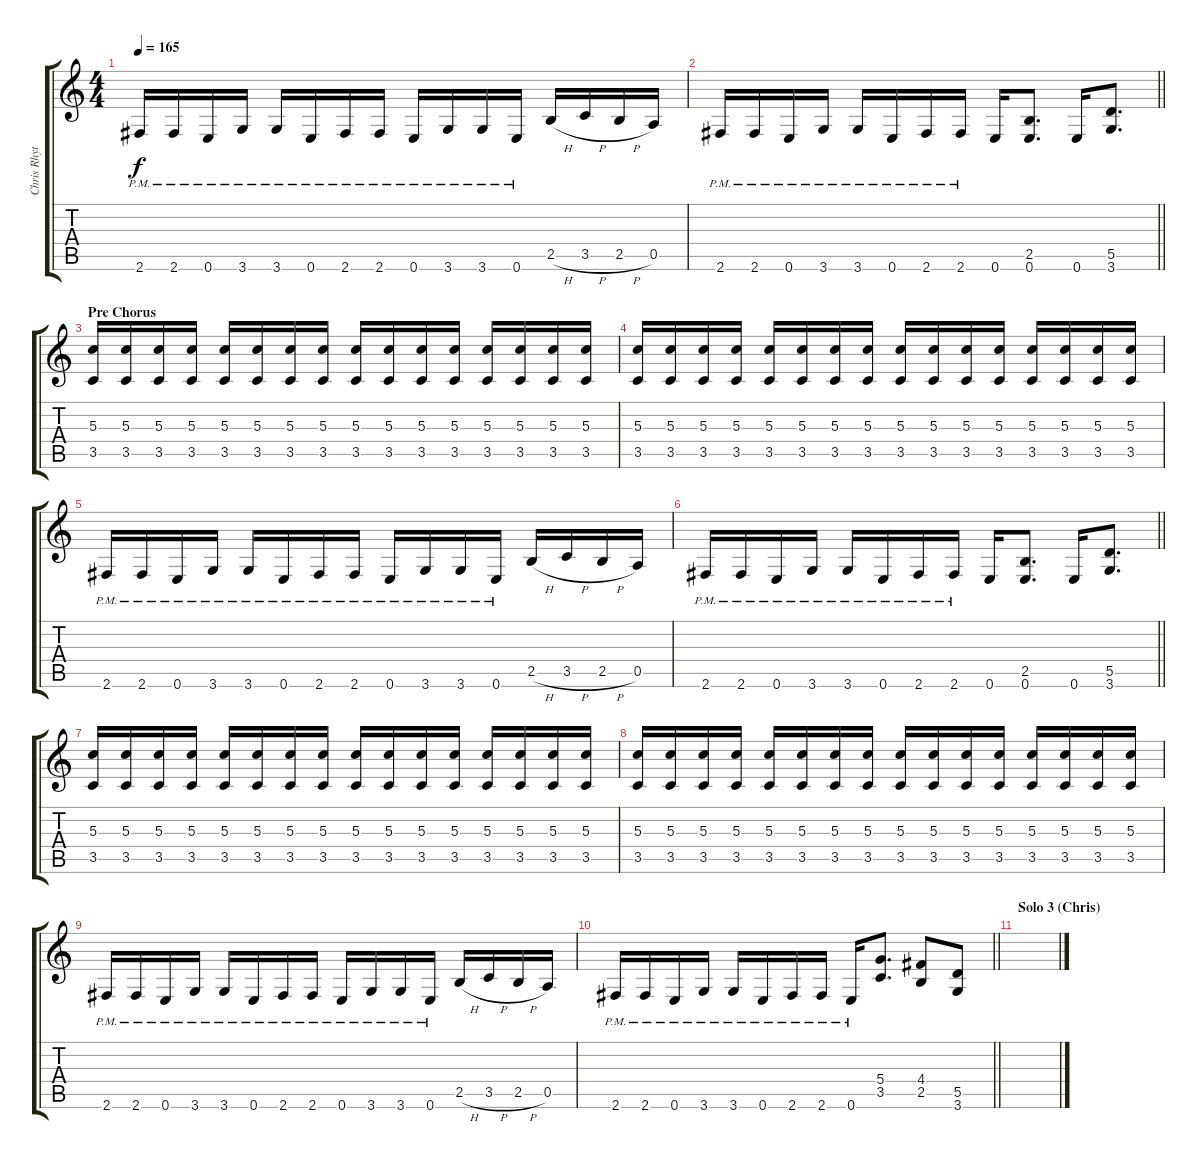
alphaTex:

\track ("Chris Rhythm" "Chris Rhyt") {instrument distortionguitar}
\staff {score tabs}
\tuning (E4 B3 G3 D3 A2 E2) {hide}
\ts (4 4)
\tempo 165
\clef g2
\ks c
2.6{pm}.16{dy f} 2.6{pm}.16 0.6{pm}.16 3.6{pm}.16 3.6{pm}.16 0.6{pm}.16 2.6{pm}.16 2.6{pm}.16 0.6{pm}.16 3.6{pm}.16 3.6{pm}.16 0.6{pm}.16 2.5{h}.16 3.5{h}.16 2.5{h}.16 0.5.16 |
\barLineRight lightlight
2.6{pm}.16 2.6{pm}.16 0.6{pm}.16 3.6{pm}.16 3.6{pm}.16 0.6{pm}.16 2.6{pm}.16 2.6{pm}.16 0.6.16 (2.5 0.6).8{d} 0.6.16 (5.5 3.6).8{d} |
\section ("" "Pre Chorus")
(5.3 3.5).16 (5.3 3.5).16 (5.3 3.5).16 (5.3 3.5).16 (5.3 3.5).16 (5.3 3.5).16 (5.3 3.5).16 (5.3 3.5).16 (5.3 3.5).16 (5.3 3.5).16 (5.3 3.5).16 (5.3 3.5).16 (5.3 3.5).16 (5.3 3.5).16 (5.3 3.5).16 (5.3 3.5).16 |
(5.3 3.5).16 (5.3 3.5).16 (5.3 3.5).16 (5.3 3.5).16 (5.3 3.5).16 (5.3 3.5).16 (5.3 3.5).16 (5.3 3.5).16 (5.3 3.5).16 (5.3 3.5).16 (5.3 3.5).16 (5.3 3.5).16 (5.3 3.5).16 (5.3 3.5).16 (5.3 3.5).16 (5.3 3.5).16 |
2.6{pm}.16 2.6{pm}.16 0.6{pm}.16 3.6{pm}.16 3.6{pm}.16 0.6{pm}.16 2.6{pm}.16 2.6{pm}.16 0.6{pm}.16 3.6{pm}.16 3.6{pm}.16 0.6{pm}.16 2.5{h}.16 3.5{h}.16 2.5{h}.16 0.5.16 |
\barLineRight lightlight
2.6{pm}.16 2.6{pm}.16 0.6{pm}.16 3.6{pm}.16 3.6{pm}.16 0.6{pm}.16 2.6{pm}.16 2.6{pm}.16 0.6.16 (2.5 0.6).8{d} 0.6.16 (5.5 3.6).8{d} |
(5.3 3.5).16 (5.3 3.5).16 (5.3 3.5).16 (5.3 3.5).16 (5.3 3.5).16 (5.3 3.5).16 (5.3 3.5).16 (5.3 3.5).16 (5.3 3.5).16 (5.3 3.5).16 (5.3 3.5).16 (5.3 3.5).16 (5.3 3.5).16 (5.3 3.5).16 (5.3 3.5).16 (5.3 3.5).16 |
(5.3 3.5).16 (5.3 3.5).16 (5.3 3.5).16 (5.3 3.5).16 (5.3 3.5).16 (5.3 3.5).16 (5.3 3.5).16 (5.3 3.5).16 (5.3 3.5).16 (5.3 3.5).16 (5.3 3.5).16 (5.3 3.5).16 (5.3 3.5).16 (5.3 3.5).16 (5.3 3.5).16 (5.3 3.5).16 |
2.6{pm}.16 2.6{pm}.16 0.6{pm}.16 3.6{pm}.16 3.6{pm}.16 0.6{pm}.16 2.6{pm}.16 2.6{pm}.16 0.6{pm}.16 3.6{pm}.16 3.6{pm}.16 0.6{pm}.16 2.5{h}.16 3.5{h}.16 2.5{h}.16 0.5.16 |
\barLineRight lightlight
2.6{pm}.16 2.6{pm}.16 0.6{pm}.16 3.6{pm}.16 3.6{pm}.16 0.6{pm}.16 2.6{pm}.16 2.6{pm}.16 0.6{pm}.16 (5.4 3.5).8{d} (4.4 2.5).8 (5.5 3.6).8 |
\section ("" "Solo 3 (Chris)")
